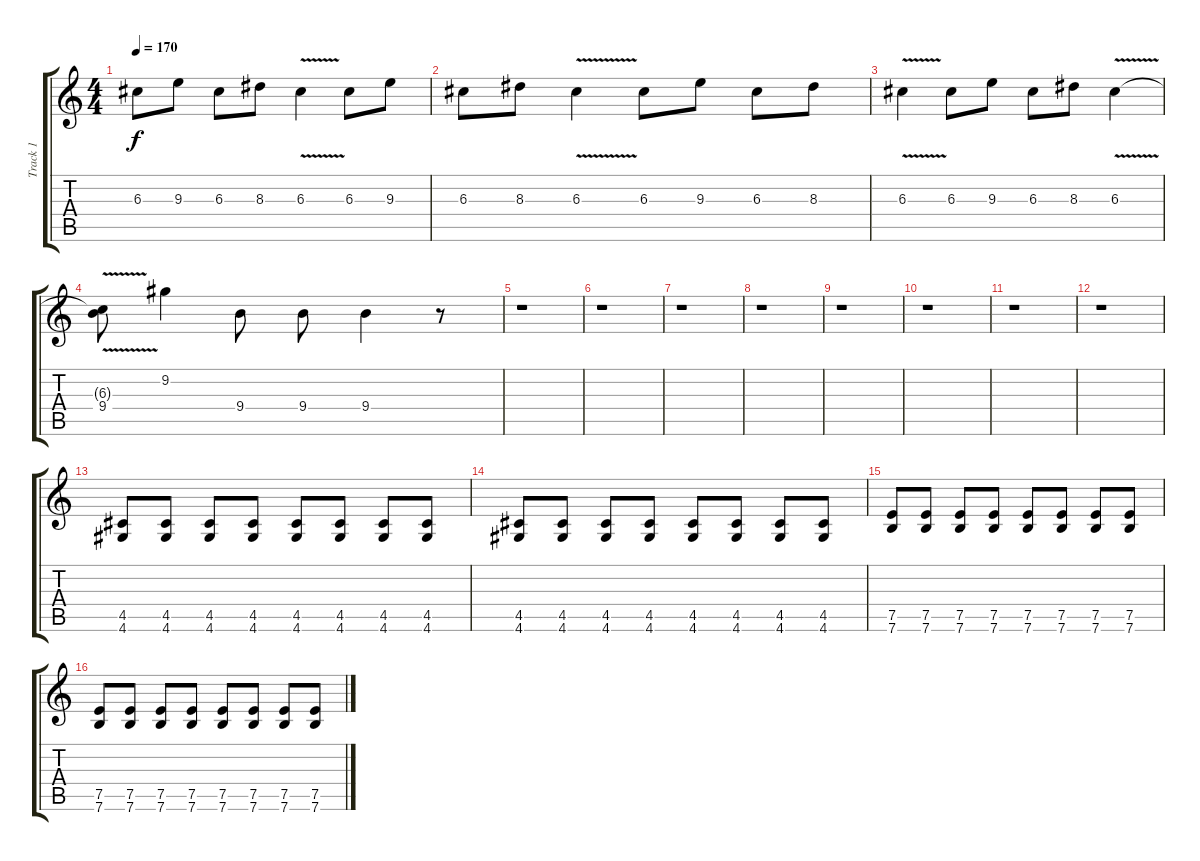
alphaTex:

\track ("Track 1" "Track 1") {instrument distortionguitar}
\staff {score tabs}
\tuning (E4 B3 G3 D3 A2 E2) {hide}
\ts (4 4)
\tempo 170
\clef g2
\ks c
6.3.8{dy f} 9.3.8 6.3.8 8.3.8 6.3{v}.4 6.3.8 9.3.8 |
6.3.8 8.3.8 6.3{v}.4 6.3.8 9.3.8 6.3.8 8.3.8 |
6.3{v}.4 6.3.8 9.3.8 6.3.8 8.3.8 6.3{v}.4 |
(6.3{t} 9.4).8 9.2.4 9.4.8 9.4.8 9.4.4 r.8 |
r.1 |
r.1 |
r.1 |
r.1 |
r.1 |
r.1 |
r.1 |
r.1 |
(4.5 4.6).8 (4.5 4.6).8 (4.5 4.6).8 (4.5 4.6).8 (4.5 4.6).8 (4.5 4.6).8 (4.5 4.6).8 (4.5 4.6).8 |
(4.5 4.6).8 (4.5 4.6).8 (4.5 4.6).8 (4.5 4.6).8 (4.5 4.6).8 (4.5 4.6).8 (4.5 4.6).8 (4.5 4.6).8 |
(7.5 7.6).8 (7.5 7.6).8 (7.5 7.6).8 (7.5 7.6).8 (7.5 7.6).8 (7.5 7.6).8 (7.5 7.6).8 (7.5 7.6).8 |
(7.5 7.6).8 (7.5 7.6).8 (7.5 7.6).8 (7.5 7.6).8 (7.5 7.6).8 (7.5 7.6).8 (7.5 7.6).8 (7.5 7.6).8
